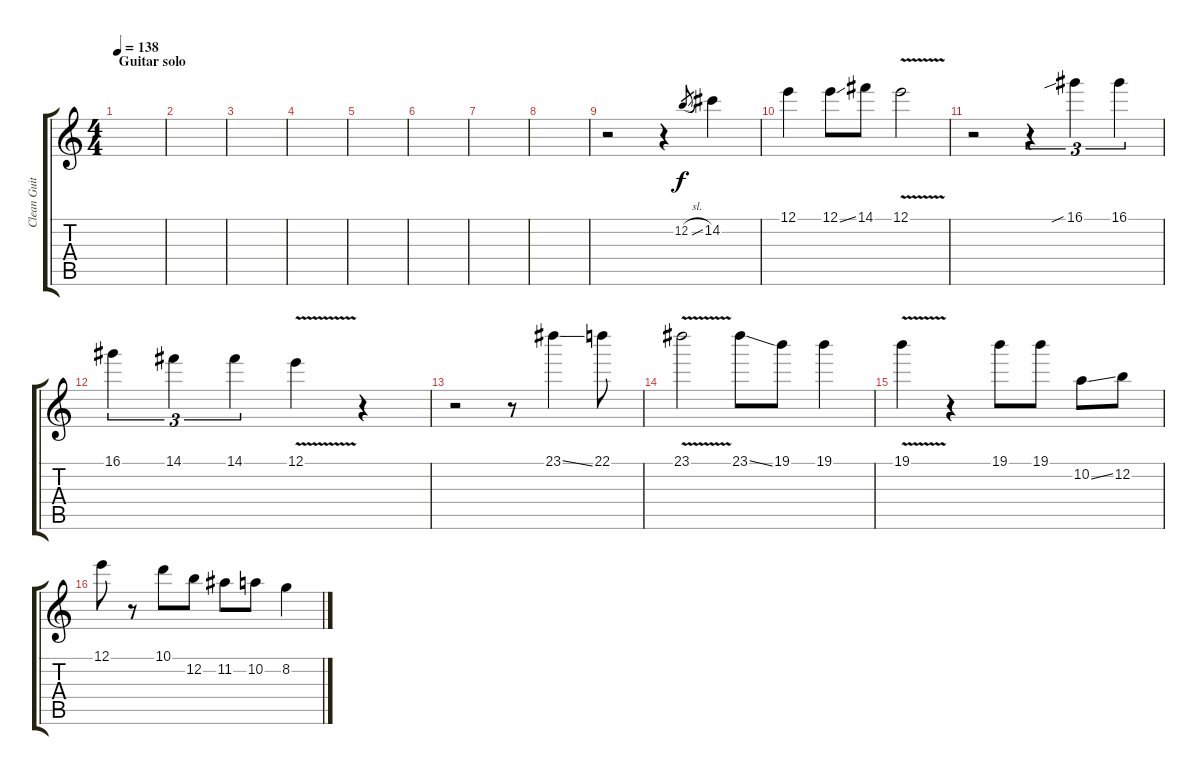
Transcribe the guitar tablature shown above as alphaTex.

\track ("Clean Guitar w/ slide" "Clean Guit") {instrument electricguitarjazz}
\staff {score tabs}
\tuning (E4 B3 G3 D3 A2 E2) {hide}
\ts (4 4)
\section ("" "Guitar solo")
\tempo 138
\clef g2
\ks c
|
|
|
|
|
|
|
|
r.2 r.4 12.2{sl}.8{gr} 14.2.4 |
12.1.4 12.1{ss}.8 14.1.8 12.1{v}.2 |
r.2 r.4{tu (3 2)} 16.1{sib}.4{tu (3 2)} 16.1.4{tu (3 2)} |
16.1.4{tu (3 2)} 14.1.4{tu (3 2)} 14.1.4{tu (3 2)} 12.1{v}.4 r.4 |
r.2 r.8 23.1{ss}.4 22.1.8 |
23.1{v}.2 23.1{ss}.8 19.1.8 19.1.4 |
19.1{v}.4 r.4 19.1.8 19.1.8 10.2{ss}.8 12.2.8 |
12.1.8 r.8 10.1.8 12.2.8 11.2.8 10.2.8 8.2.4
